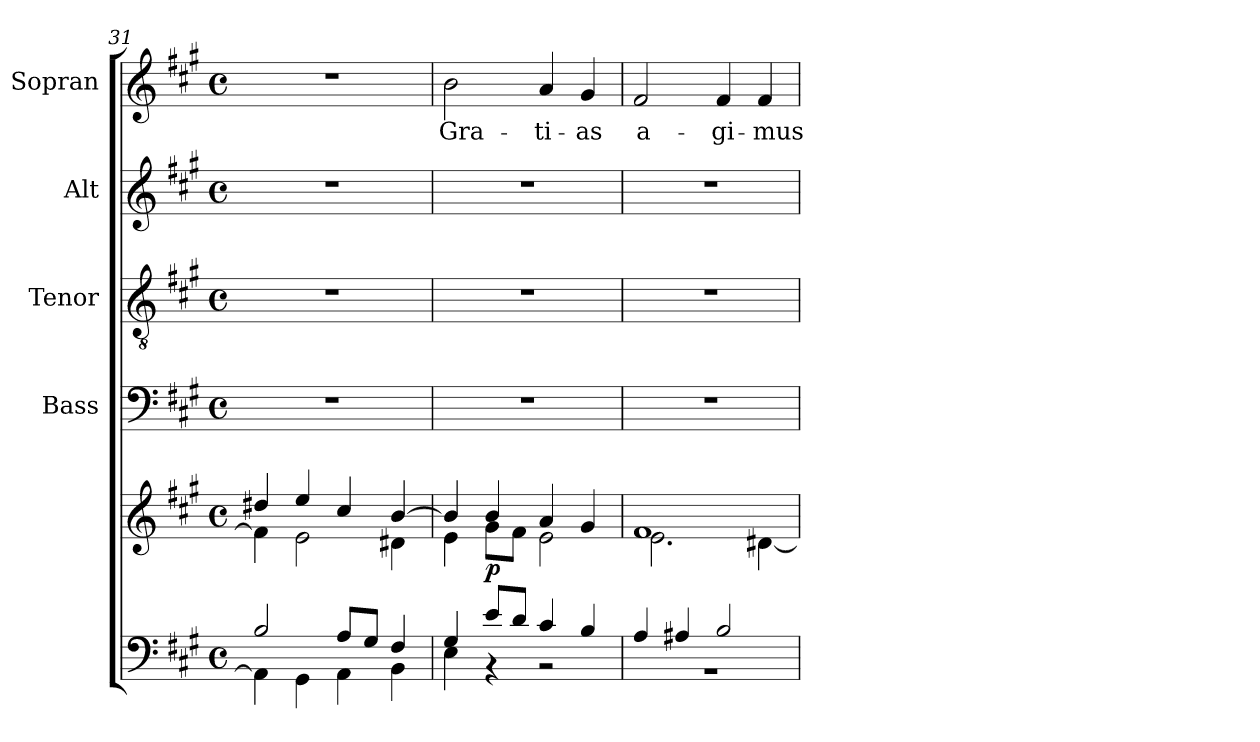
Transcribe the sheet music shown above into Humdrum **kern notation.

**kern	**kern	**dynam	**kern	**kern	**kern	**kern	**text
*part5	*part5	*part5	*part4	*part3	*part2	*part1	*part1
*staff6	*staff5	*staff5/6	*staff4	*staff3	*staff2	*staff1	*staff1
*	*	*	*I"Bass	*I"Tenor	*I"Alt	*I"Sopran	*
*	*	*	*I'B.	*I'T.	*I'A.	*I'S.	*
*clefF4	*clefG2	*	*clefF4	*clefGv2	*clefG2	*clefG2	*
*k[f#c#g#]	*k[f#c#g#]	*	*k[f#c#g#]	*k[f#c#g#]	*k[f#c#g#]	*k[f#c#g#]	*
*A:	*A:	*	*A:	*A:	*A:	*A:	*
*M4/4	*M4/4	*	*M4/4	*M4/4	*M4/4	*M4/4	*
*met(c)	*met(c)	*	*met(c)	*met(c)	*met(c)	*met(c)	*
=31	=31	=31	=31	=31	=31	=31	=31
*^	*^	*	*	*	*	*	*
2B/	4AA\]	4dd#X/	4f#\]	.	1r	1r	1r	1r	.
.	4GG#\	4ee/	2e\	.	.	.	.	.	.
8A/L	4AA\	4cc#/	.	.	.	.	.	.	.
8G#/J	.	.	.	.	.	.	.	.	.
4F#/	4BB\	[>4b/	4d#X\	.	.	.	.	.	.
=32	=32	=32	=32	=32	=32	=32	=32	=32	=32
!	!	!	!	!	!	!	!	!	!LO:LY:b
4G#/	4E\	4b/]	4e\	.	1r	1r	1r	2b\	Gra-
!	!	!	!	!LO:DY:b	!	!	!	!	!
8e/L	4r	4b/	8g#\L	p	.	.	.	.	.
8d/J	.	.	8f#\J	.	.	.	.	.	.
!	!	!	!	!	!	!	!	!	!LO:LY:b
4c#/	2r	4a/	2e\	.	.	.	.	4a/	-ti-
!	!	!	!	!	!	!	!	!	!LO:LY:b
4B/	.	4g#/	.	.	.	.	.	4g#/	-as
=33	=33	=33	=33	=33	=33	=33	=33	=33	=33
!	!	!	!	!	!	!	!	!	!LO:LY:b
4A/	1rBB	1f#	2.e\	.	1r	1r	1r	2f#/	a-
4A#X/	.	.	.	.	.	.	.	.	.
!	!	!	!	!	!	!	!	!	!LO:LY:b
2B/	.	.	.	.	.	.	.	4f#/	-gi-
!	!	!	!	!	!	!	!	!	!LO:LY:b
.	.	.	[<4d#X\	.	.	.	.	4f#/	-mus
*v	*v	*	*	*	*	*	*	*	*
*	*v	*v	*	*	*	*	*	*
=	=	=	=	=	=	=	=
*-	*-	*-	*-	*-	*-	*-	*-
